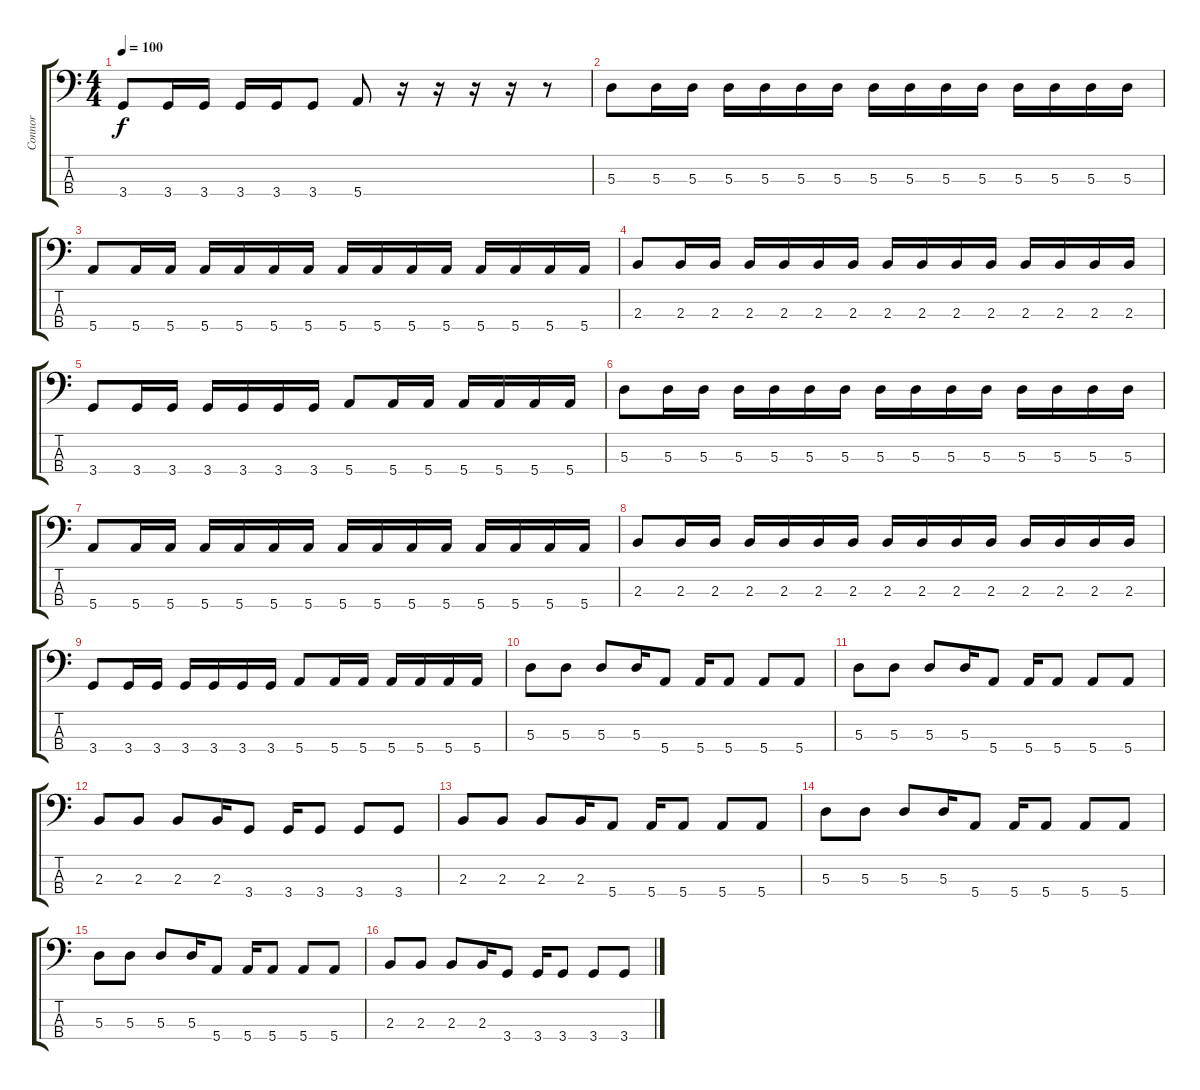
\track ("Connor" "Connor") {instrument electricbasspick}
\staff {score tabs}
\tuning (G2 D2 A1 E1) {hide}
\ts (4 4)
\tempo 100
\clef f4
\ks c
3.4.8{dy f} 3.4.16 3.4.16 3.4.16 3.4.16 3.4.8 5.4.8 r.16 r.16 r.16 r.16 r.8 |
5.3.8 5.3.16 5.3.16 5.3.16 5.3.16 5.3.16 5.3.16 5.3.16 5.3.16 5.3.16 5.3.16 5.3.16 5.3.16 5.3.16 5.3.16 |
5.4.8 5.4.16 5.4.16 5.4.16 5.4.16 5.4.16 5.4.16 5.4.16 5.4.16 5.4.16 5.4.16 5.4.16 5.4.16 5.4.16 5.4.16 |
2.3.8 2.3.16 2.3.16 2.3.16 2.3.16 2.3.16 2.3.16 2.3.16 2.3.16 2.3.16 2.3.16 2.3.16 2.3.16 2.3.16 2.3.16 |
3.4.8 3.4.16 3.4.16 3.4.16 3.4.16 3.4.16 3.4.16 5.4.8 5.4.16 5.4.16 5.4.16 5.4.16 5.4.16 5.4.16 |
5.3.8 5.3.16 5.3.16 5.3.16 5.3.16 5.3.16 5.3.16 5.3.16 5.3.16 5.3.16 5.3.16 5.3.16 5.3.16 5.3.16 5.3.16 |
5.4.8 5.4.16 5.4.16 5.4.16 5.4.16 5.4.16 5.4.16 5.4.16 5.4.16 5.4.16 5.4.16 5.4.16 5.4.16 5.4.16 5.4.16 |
2.3.8 2.3.16 2.3.16 2.3.16 2.3.16 2.3.16 2.3.16 2.3.16 2.3.16 2.3.16 2.3.16 2.3.16 2.3.16 2.3.16 2.3.16 |
3.4.8 3.4.16 3.4.16 3.4.16 3.4.16 3.4.16 3.4.16 5.4.8 5.4.16 5.4.16 5.4.16 5.4.16 5.4.16 5.4.16 |
5.3.8 5.3.8 5.3.8 5.3.16 5.4.8 5.4.16 5.4.8 5.4.8 5.4.8 |
5.3.8 5.3.8 5.3.8 5.3.16 5.4.8 5.4.16 5.4.8 5.4.8 5.4.8 |
2.3.8 2.3.8 2.3.8 2.3.16 3.4.8 3.4.16 3.4.8 3.4.8 3.4.8 |
2.3.8 2.3.8 2.3.8 2.3.16 5.4.8 5.4.16 5.4.8 5.4.8 5.4.8 |
5.3.8 5.3.8 5.3.8 5.3.16 5.4.8 5.4.16 5.4.8 5.4.8 5.4.8 |
5.3.8 5.3.8 5.3.8 5.3.16 5.4.8 5.4.16 5.4.8 5.4.8 5.4.8 |
2.3.8 2.3.8 2.3.8 2.3.16 3.4.8 3.4.16 3.4.8 3.4.8 3.4.8
